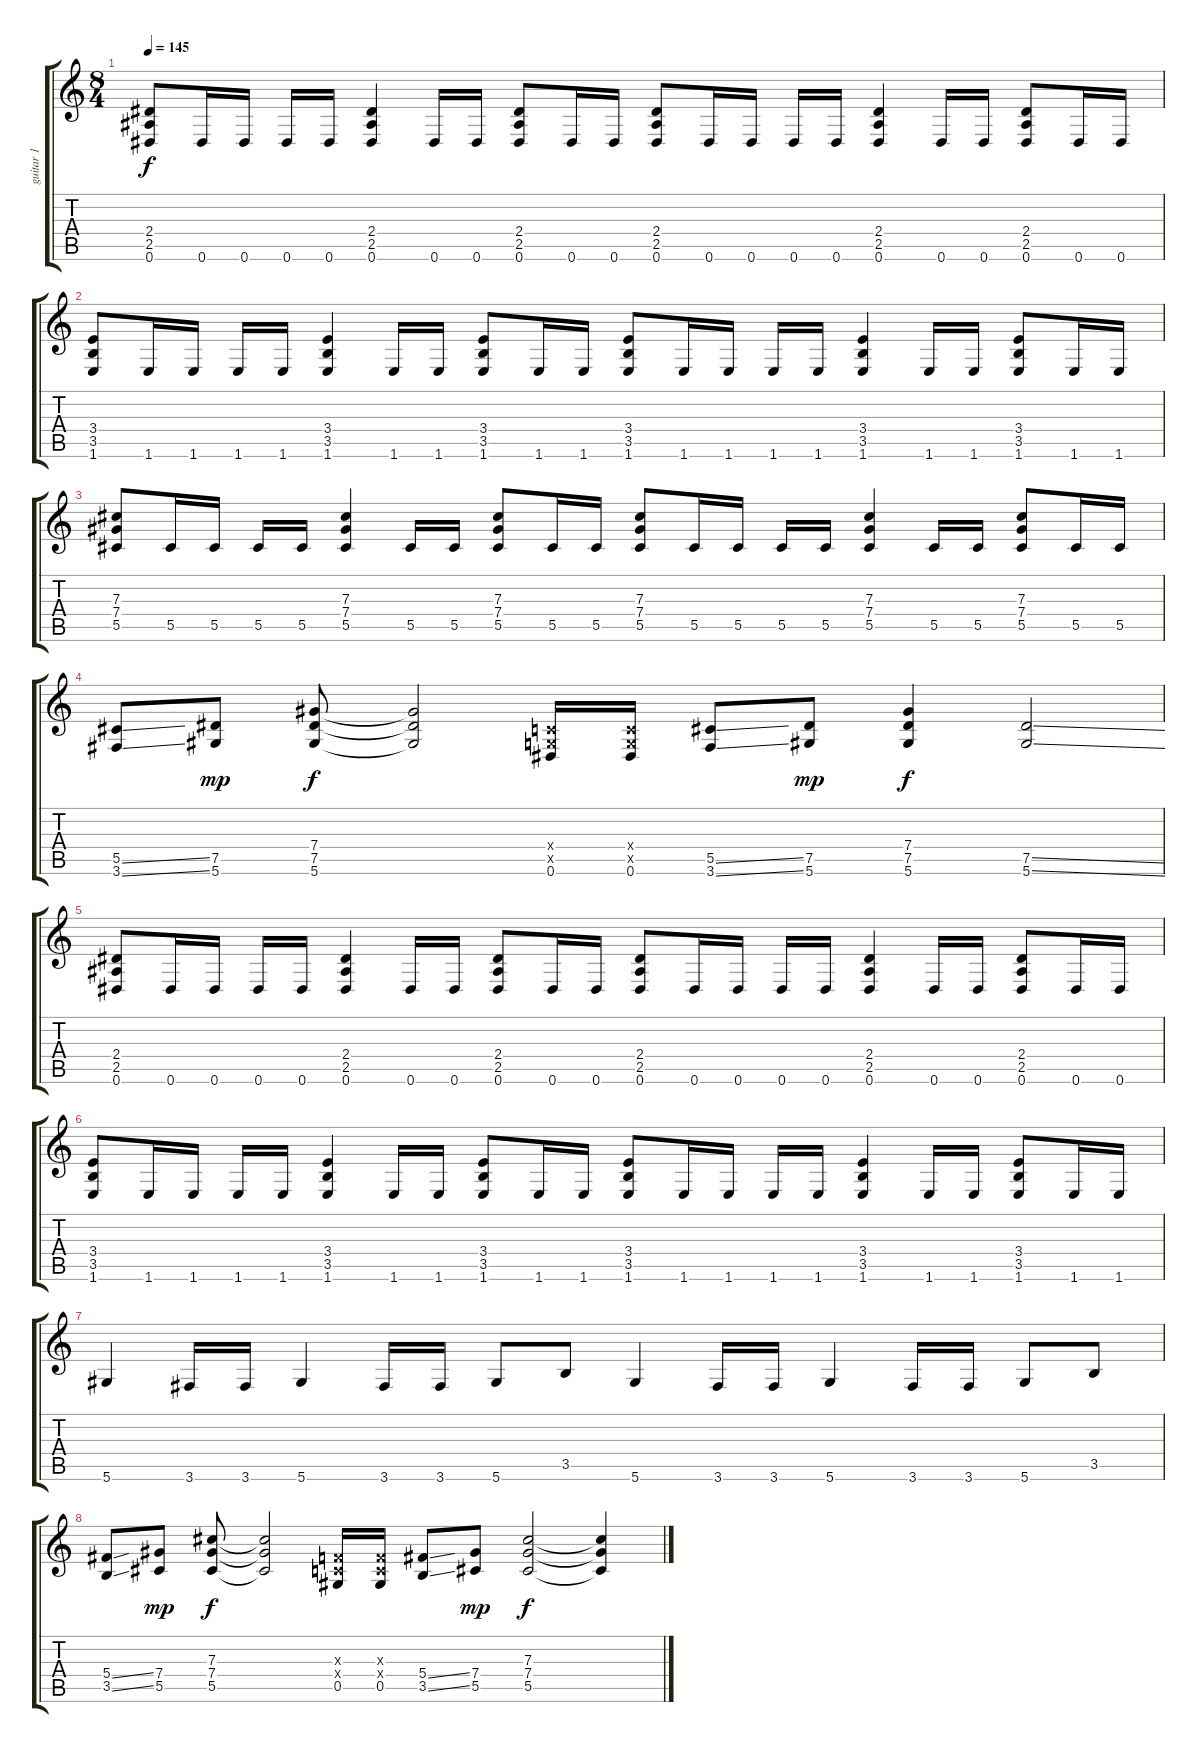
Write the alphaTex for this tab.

\track ("guitar 1" "guitar 1") {instrument overdrivenguitar}
\staff {score tabs}
\tuning (Eb4 Bb3 Gb3 Db3 Ab2 Eb2) {hide}
\ts (8 4)
\tempo 145
\clef g2
\ks c
(2.4 2.5 0.6).8{dy f} 0.6.16 0.6.16 0.6.16 0.6.16 (2.4 2.5 0.6).4 0.6.16 0.6.16 (2.4 2.5 0.6).8 0.6.16 0.6.16 (2.4 2.5 0.6).8 0.6.16 0.6.16 0.6.16 0.6.16 (2.4 2.5 0.6).4 0.6.16 0.6.16 (2.4 2.5 0.6).8 0.6.16 0.6.16 |
(3.4 3.5 1.6).8 1.6.16 1.6.16 1.6.16 1.6.16 (3.4 3.5 1.6).4 1.6.16 1.6.16 (3.4 3.5 1.6).8 1.6.16 1.6.16 (3.4 3.5 1.6).8 1.6.16 1.6.16 1.6.16 1.6.16 (3.4 3.5 1.6).4 1.6.16 1.6.16 (3.4 3.5 1.6).8 1.6.16 1.6.16 |
(7.3 7.4 5.5).8 5.5.16 5.5.16 5.5.16 5.5.16 (7.3 7.4 5.5).4 5.5.16 5.5.16 (7.3 7.4 5.5).8 5.5.16 5.5.16 (7.3 7.4 5.5).8 5.5.16 5.5.16 5.5.16 5.5.16 (7.3 7.4 5.5).4 5.5.16 5.5.16 (7.3 7.4 5.5).8 5.5.16 5.5.16 |
(5.5{ss} 3.6{ss}).8 (7.5 5.6).8{dy mp} (7.4 7.5 5.6).8{dy f} (7.4{t} 7.5{t} 5.6{t}).2 (-1.4{x} -1.5{x} 0.6).16 (-1.4{x} -1.5{x} 0.6).16 (5.5{ss} 3.6{ss}).8 (7.5 5.6).8{dy mp} (7.4 7.5 5.6).4{dy f} (7.5{ss} 5.6{ss}).2 |
(2.4 2.5 0.6).8 0.6.16 0.6.16 0.6.16 0.6.16 (2.4 2.5 0.6).4 0.6.16 0.6.16 (2.4 2.5 0.6).8 0.6.16 0.6.16 (2.4 2.5 0.6).8 0.6.16 0.6.16 0.6.16 0.6.16 (2.4 2.5 0.6).4 0.6.16 0.6.16 (2.4 2.5 0.6).8 0.6.16 0.6.16 |
(3.4 3.5 1.6).8 1.6.16 1.6.16 1.6.16 1.6.16 (3.4 3.5 1.6).4 1.6.16 1.6.16 (3.4 3.5 1.6).8 1.6.16 1.6.16 (3.4 3.5 1.6).8 1.6.16 1.6.16 1.6.16 1.6.16 (3.4 3.5 1.6).4 1.6.16 1.6.16 (3.4 3.5 1.6).8 1.6.16 1.6.16 |
5.6.4 3.6.16 3.6.16 5.6.4 3.6.16 3.6.16 5.6.8 3.5.8 5.6.4 3.6.16 3.6.16 5.6.4 3.6.16 3.6.16 5.6.8 3.5.8 |
(5.4{ss} 3.5{ss}).8 (7.4 5.5).8{dy mp} (7.3 7.4 5.5).8{dy f} (7.3{t} 7.4{t} 5.5{t}).2 (-1.3{x} -1.4{x} 0.5).16 (-1.3{x} -1.4{x} 0.5).16 (5.4{ss} 3.5{ss}).8 (7.4 5.5).8{dy mp} (7.3 7.4 5.5).2{dy f} (7.3{t} 7.4{t} 5.5{t}).4
